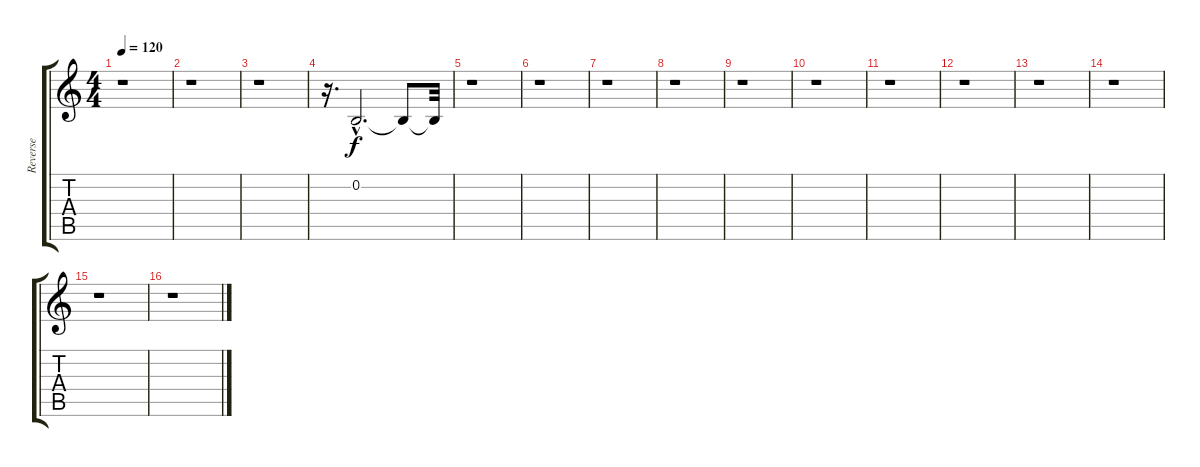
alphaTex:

\track ("Reverse" "Reverse") {instrument reversecymbal}
\staff {score tabs}
\tuning (E4 B3 G3 D3 A2 E2) {hide}
\ts (4 4)
\tempo 120
\clef g2
\ks c
r.1{dy f} |
r.1 |
r.1 |
r.16{d} 0.2{hac}.2{d} 0.2{t}.8 0.2{t}.32 |
r.1 |
r.1 |
r.1 |
r.1 |
r.1 |
r.1 |
r.1 |
r.1 |
r.1 |
r.1 |
r.1 |
r.1
